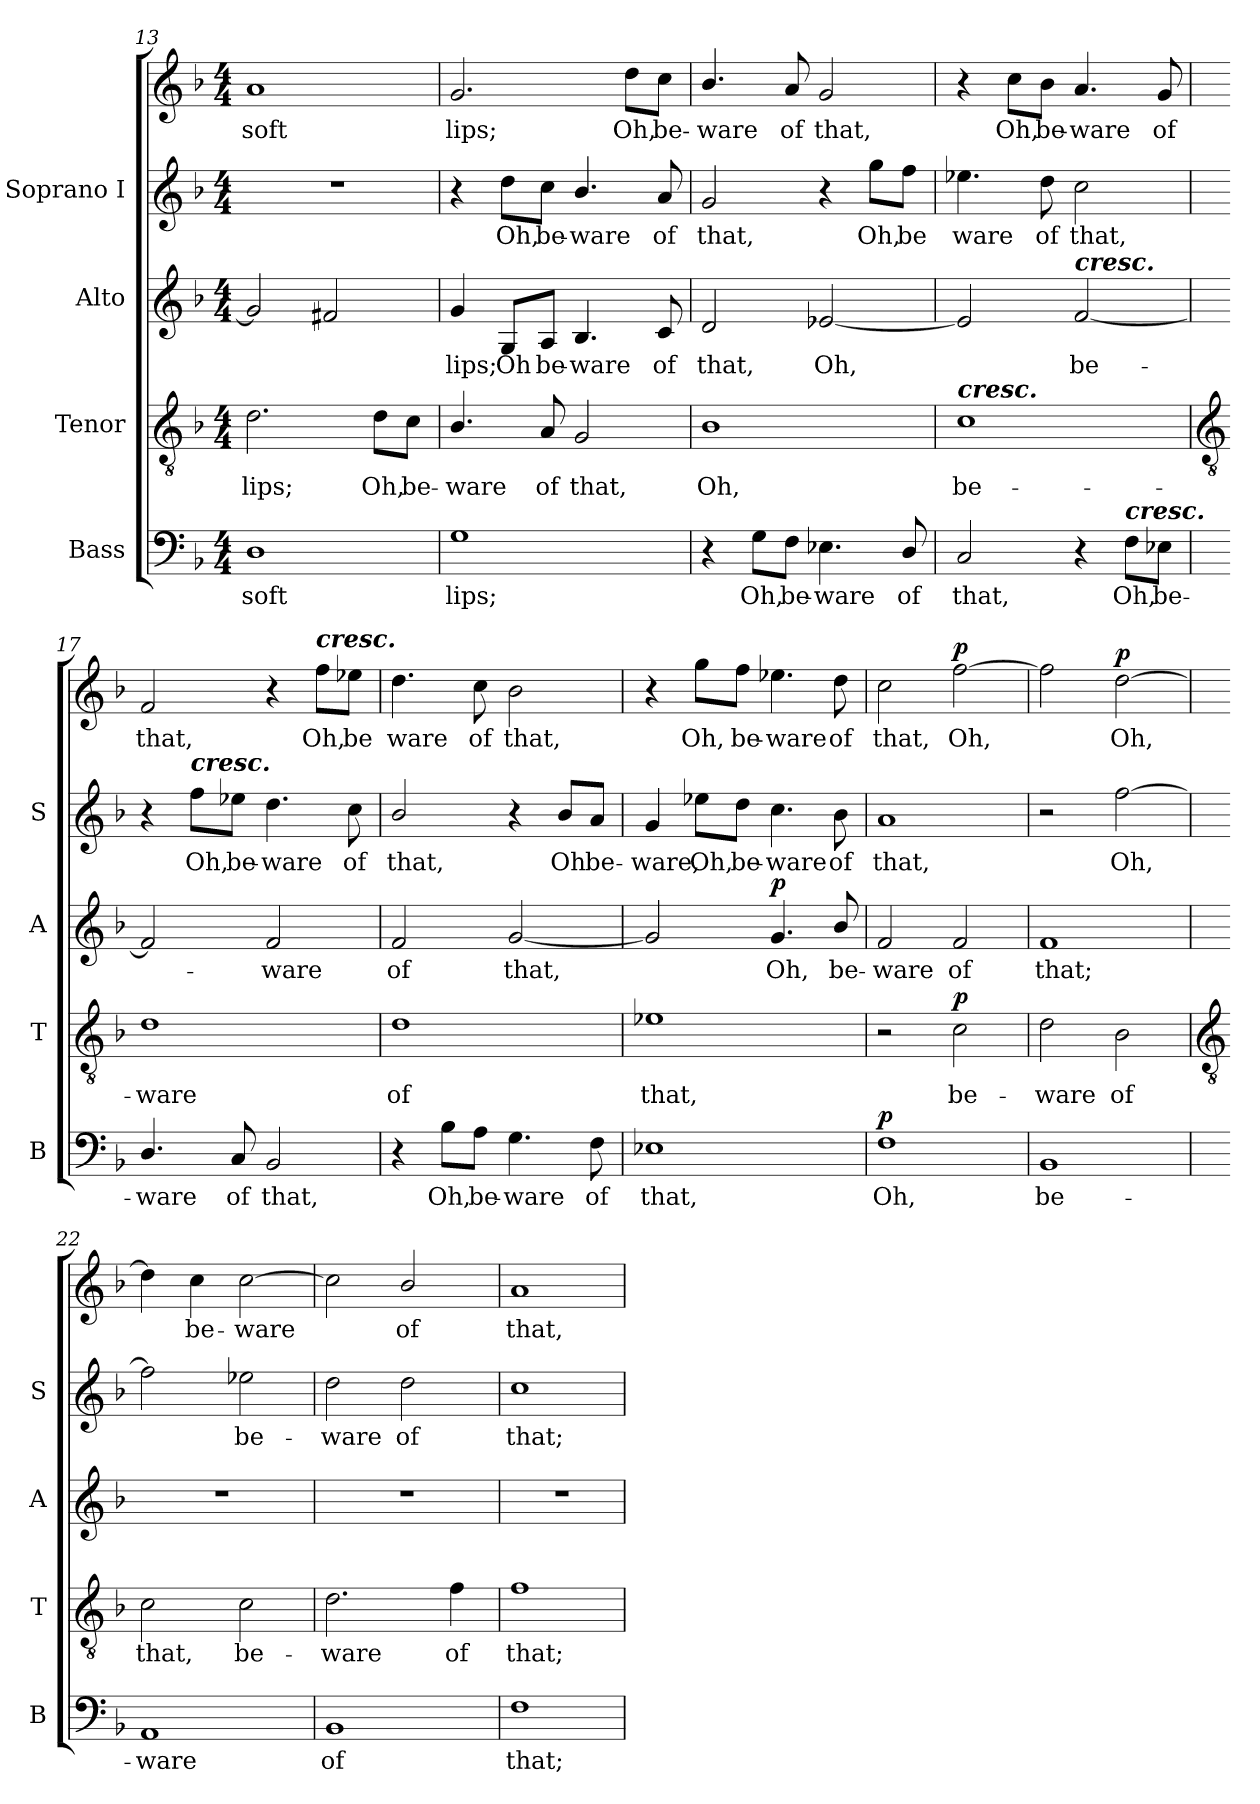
**kern	**text	**dynam	**kern	**text	**dynam	**kern	**text	**dynam	**kern	**text	**kern	**text	**dynam
*part4	*part4	*part4	*part3	*part3	*part3	*part2	*part2	*part2	*part1	*part1	*part1	*part1	*part1
*staff5	*staff5	*staff5	*staff4	*staff4	*staff4	*staff3	*staff3	*staff3	*staff2	*staff2	*staff1	*staff1	*staff1/2
*I"Bass	*	*	*I"Tenor	*	*	*I"Alto	*	*	*I"Soprano I	*	*	*	*
*I'B	*	*	*I'T	*	*	*I'A	*	*	*I'S	*	*	*	*
*clefF4	*	*	*clefGv2	*	*	*clefG2	*	*	*clefG2	*	*clefG2	*	*
*k[b-]	*	*	*k[b-]	*	*	*k[b-]	*	*	*k[b-]	*	*k[b-]	*	*
*F:	*	*	*F:	*	*	*F:	*	*	*F:	*	*F:	*	*
*M4/4	*	*	*M4/4	*	*	*M4/4	*	*	*M4/4	*	*M4/4	*	*
=13	=13	=13	=13	=13	=13	=13	=13	=13	=13	=13	=13	=13	=13
!	!LO:LY:b	!	!	!LO:LY:b	!	!	!	!	!	!	!	!LO:LY:b	!
1D	soft	.	2.d	lips;	.	2g]	.	.	1r	.	1a	soft	.
.	.	.	.	.	.	2f#X	.	.	.	.	.	.	.
!	!	!	!	!LO:LY:b	!	!	!	!	!	!	!	!	!
.	.	.	8d\L	Oh,	.	.	.	.	.	.	.	.	.
!	!	!	!	!LO:LY:b	!	!	!	!	!	!	!	!	!
.	.	.	8c\J	be-	.	.	.	.	.	.	.	.	.
=14	=14	=14	=14	=14	=14	=14	=14	=14	=14	=14	=14	=14	=14
!	!LO:LY:b	!	!	!LO:LY:b	!	!	!LO:LY:b	!	!	!	!	!LO:LY:b	!
1G	lips;	.	4.B-/	-ware	.	4g	lips;	.	4r	.	2.g	lips;	.
!	!	!	!	!	!	!	!LO:LY:b	!	!	!LO:LY:b	!	!	!
.	.	.	.	.	.	8G/L	Oh	.	8dd\L	-Oh,	.	.	.
!	!	!	!	!LO:LY:b	!	!	!LO:LY:b	!	!	!LO:LY:b	!	!	!
.	.	.	8A/	of	.	8A/J	be-	.	8cc\J	be-	.	.	.
!	!	!	!	!LO:LY:b	!	!	!LO:LY:b	!	!	!LO:LY:b	!	!	!
.	.	.	2G	that,	.	4.B-	-ware	.	4.b-/	-ware	.	.	.
!	!	!	!	!	!	!	!	!	!	!	!	!LO:LY:b	!
.	.	.	.	.	.	.	.	.	.	.	8dd\L	Oh,	.
!	!	!	!	!	!	!	!LO:LY:b	!	!	!LO:LY:b	!	!LO:LY:b	!
.	.	.	.	.	.	8c	of	.	8a	of	8cc\J	be-	.
=15	=15	=15	=15	=15	=15	=15	=15	=15	=15	=15	=15	=15	=15
!	!	!	!	!LO:LY:b	!	!	!LO:LY:b	!	!	!LO:LY:b	!	!LO:LY:b	!
4r	.	.	1B-	Oh,	.	2d	that,	.	2g	that,	4.b-/	ware	.
!	!LO:LY:b	!	!	!	!	!	!	!	!	!	!	!	!
8G\L	Oh,	.	.	.	.	.	.	.	.	.	.	.	.
!	!LO:LY:b	!	!	!	!	!	!	!	!	!	!	!LO:LY:b	!
8F\J	be-	.	.	.	.	.	.	.	.	.	8a	of	.
!	!LO:LY:b	!	!	!	!	!	!LO:LY:b	!	!	!	!	!LO:LY:b	!
4.E-X	-ware	.	.	.	.	[2e-X	Oh,	.	4r	.	2g	that,	.
!	!	!	!	!	!	!	!	!	!	!LO:LY:b	!	!	!
.	.	.	.	.	.	.	.	.	8gg\L	Oh,	.	.	.
!	!LO:LY:b	!	!	!	!	!	!	!	!	!LO:LY:b	!	!	!
8D/	of	.	.	.	.	.	.	.	8ff\J	be	.	.	.
=16	=16	=16	=16	=16	=16	=16	=16	=16	=16	=16	=16	=16	=16
!	!	!	!LO:TX:a:Bi:t=cresc.	!	!	!	!	!	!	!	!	!	!
!	!LO:LY:b	!	!	!LO:LY:b	!	!	!	!	!	!LO:LY:b	!	!	!
2C	that,	.	1c	be-	.	2e-]	.	.	4.ee-X	ware	4r	.	.
!	!	!	!	!	!	!	!	!	!	!	!	!LO:LY:b	!
.	.	.	.	.	.	.	.	.	.	.	8cc\L	Oh,	.
!	!	!	!	!	!	!	!	!	!	!LO:LY:b	!	!LO:LY:b	!
.	.	.	.	.	.	.	.	.	8dd	of	8b-\J	be-	.
!	!	!	!	!	!	!LO:TX:a:Bi:t=cresc.	!	!	!	!	!	!	!
!	!	!	!	!	!	!	!LO:LY:b	!	!	!LO:LY:b	!	!LO:LY:b	!
4r	.	.	.	.	.	[2f	be-	.	2cc	that,	4.a	-ware	.
!LO:TX:a:Bi:t=cresc.	!	!	!	!	!	!	!	!	!	!	!	!	!
!	!LO:LY:b	!	!	!	!	!	!	!	!	!	!	!	!
8F\L	Oh,	.	.	.	.	.	.	.	.	.	.	.	.
!	!LO:LY:b	!	!	!	!	!	!	!	!	!	!	!LO:LY:b	!
8E-X\J	be-	.	.	.	.	.	.	.	.	.	8g	of	.
!!LO:LB:g=z
=17	=17	=17	=17	=17	=17	=17	=17	=17	=17	=17	=17	=17	=17
*	*	*	*clefGv2	*	*	*	*	*	*	*	*	*	*
!	!LO:LY:b	!	!	!LO:LY:b	!	!	!	!	!	!	!	!LO:LY:b	!
4.D/	-ware	.	1d	-ware	.	2f]	.	.	4r	.	2f	that,	.
!	!	!	!	!	!	!	!	!	!LO:TX:a:Bi:t=cresc.	!	!	!	!
!	!	!	!	!	!	!	!	!	!	!LO:LY:b	!	!	!
.	.	.	.	.	.	.	.	.	8ff\L	Oh,	.	.	.
!	!LO:LY:b	!	!	!	!	!	!	!	!	!LO:LY:b	!	!	!
8C	of	.	.	.	.	.	.	.	8ee-X\J	be-	.	.	.
!	!LO:LY:b	!	!	!	!	!	!LO:LY:b	!	!	!LO:LY:b	!	!	!
2BB-	that,	.	.	.	.	2f	ware	.	4.dd	-ware	4r	.	.
!	!	!	!	!	!	!	!	!	!	!	!LO:TX:a:Bi:t=cresc.	!	!
!	!	!	!	!	!	!	!	!	!	!	!	!LO:LY:b	!
.	.	.	.	.	.	.	.	.	.	.	8ff\L	Oh,	.
!	!	!	!	!	!	!	!	!	!	!LO:LY:b	!	!LO:LY:b	!
.	.	.	.	.	.	.	.	.	8cc	of	8ee-X\J	be	.
=18	=18	=18	=18	=18	=18	=18	=18	=18	=18	=18	=18	=18	=18
!	!	!	!	!LO:LY:b	!	!	!LO:LY:b	!	!	!LO:LY:b	!	!LO:LY:b	!
4r	.	.	1d	of	.	2f	of	.	2b-/	that,	4.dd	ware	.
!	!LO:LY:b	!	!	!	!	!	!	!	!	!	!	!	!
8B-\L	Oh,	.	.	.	.	.	.	.	.	.	.	.	.
!	!LO:LY:b	!	!	!	!	!	!	!	!	!	!	!LO:LY:b	!
8A\J	be-	.	.	.	.	.	.	.	.	.	8cc	of	.
!	!LO:LY:b	!	!	!	!	!	!LO:LY:b	!	!	!	!	!LO:LY:b	!
4.G	-ware	.	.	.	.	[2g	that,	.	4r	.	2b-	that,	.
!	!	!	!	!	!	!	!	!	!	!LO:LY:b	!	!	!
.	.	.	.	.	.	.	.	.	8b-/L	Oh	.	.	.
!	!LO:LY:b	!	!	!	!	!	!	!	!	!LO:LY:b	!	!	!
8F	of	.	.	.	.	.	.	.	8a/J	be-	.	.	.
=19	=19	=19	=19	=19	=19	=19	=19	=19	=19	=19	=19	=19	=19
!	!LO:LY:b	!	!	!LO:LY:b	!	!	!	!	!	!LO:LY:b	!	!	!
1E-X	that,	.	1e-X	that,	.	2g]	.	.	4g	ware,	4r	.	.
!	!	!	!	!	!	!	!	!	!	!LO:LY:b	!	!LO:LY:b	!
.	.	.	.	.	.	.	.	.	8ee-X\L	Oh,	8gg\L	-Oh,	.
!	!	!	!	!	!	!	!	!	!	!LO:LY:b	!	!LO:LY:b	!
.	.	.	.	.	.	.	.	.	8dd\J	be-	8ff\J	be-	.
!	!	!	!	!	!	!	!LO:LY:b	!LO:DY:b	!	!LO:LY:b	!	!LO:LY:b	!
.	.	.	.	.	.	4.g	Oh,	p	4.cc	-ware	4.ee-X	-ware	.
!	!	!	!	!	!	!	!LO:LY:b	!	!	!LO:LY:b	!	!LO:LY:b	!
.	.	.	.	.	.	8b-/	be-	.	8b-	of	8dd	of	.
=20	=20	=20	=20	=20	=20	=20	=20	=20	=20	=20	=20	=20	=20
!	!LO:LY:b	!LO:DY:b	!	!	!	!	!LO:LY:b	!	!	!LO:LY:b	!	!LO:LY:b	!
1F	Oh,	p	2r	.	.	2f	-ware	.	1a	that,	2cc	that,	.
!	!	!	!	!LO:LY:b	!LO:DY:b	!	!LO:LY:b	!	!	!	!	!LO:LY:b	!LO:DY:b
.	.	.	2c	be-	p	2f	of	.	.	.	[2ff	Oh,	p
=21	=21	=21	=21	=21	=21	=21	=21	=21	=21	=21	=21	=21	=21
!	!LO:LY:b	!	!	!LO:LY:b	!	!	!LO:LY:b	!	!	!	!	!	!
1BB-	be-	.	2d	-ware	.	1f	that;	.	2r	.	2ff]	.	.
!	!	!	!	!LO:LY:b	!	!	!	!	!	!LO:LY:b	!	!LO:LY:b	!LO:DY:b=2
.	.	.	2B-	of	.	.	.	.	[2ff	Oh,	[2dd	Oh,	p
!!LO:LB:g=z
=22	=22	=22	=22	=22	=22	=22	=22	=22	=22	=22	=22	=22	=22
*	*	*	*clefGv2	*	*	*	*	*	*	*	*	*	*
!	!LO:LY:b	!	!	!LO:LY:b	!	!	!	!	!	!	!	!	!
1AA	-ware	.	2c	that,	.	1r	.	.	2ff]	.	4dd]	.	.
!	!	!	!	!	!	!	!	!	!	!	!	!LO:LY:b	!
.	.	.	.	.	.	.	.	.	.	.	4cc	be-	.
!	!	!	!	!LO:LY:b	!	!	!	!	!	!LO:LY:b	!	!LO:LY:b	!
.	.	.	2c	be-	.	.	.	.	2ee-X	be-	[2cc	-ware	.
=23	=23	=23	=23	=23	=23	=23	=23	=23	=23	=23	=23	=23	=23
!	!LO:LY:b	!	!	!LO:LY:b	!	!	!	!	!	!LO:LY:b	!	!	!
1BB-	of	.	2.d	-ware	.	1r	.	.	2dd	ware	2cc]	.	.
!	!	!	!	!	!	!	!	!	!	!LO:LY:b	!	!LO:LY:b	!
.	.	.	.	.	.	.	.	.	2dd	of	2b-/	-of	.
!	!	!	!	!LO:LY:b	!	!	!	!	!	!	!	!	!
.	.	.	4f	of	.	.	.	.	.	.	.	.	.
=24	=24	=24	=24	=24	=24	=24	=24	=24	=24	=24	=24	=24	=24
!	!LO:LY:b	!	!	!LO:LY:b	!	!	!	!	!	!LO:LY:b	!	!LO:LY:b	!
1F	that;	.	1f	that;	.	1r	.	.	1cc	that;	1a	that,	.
=	=	=	=	=	=	=	=	=	=	=	=	=	=
*-	*-	*-	*-	*-	*-	*-	*-	*-	*-	*-	*-	*-	*-
